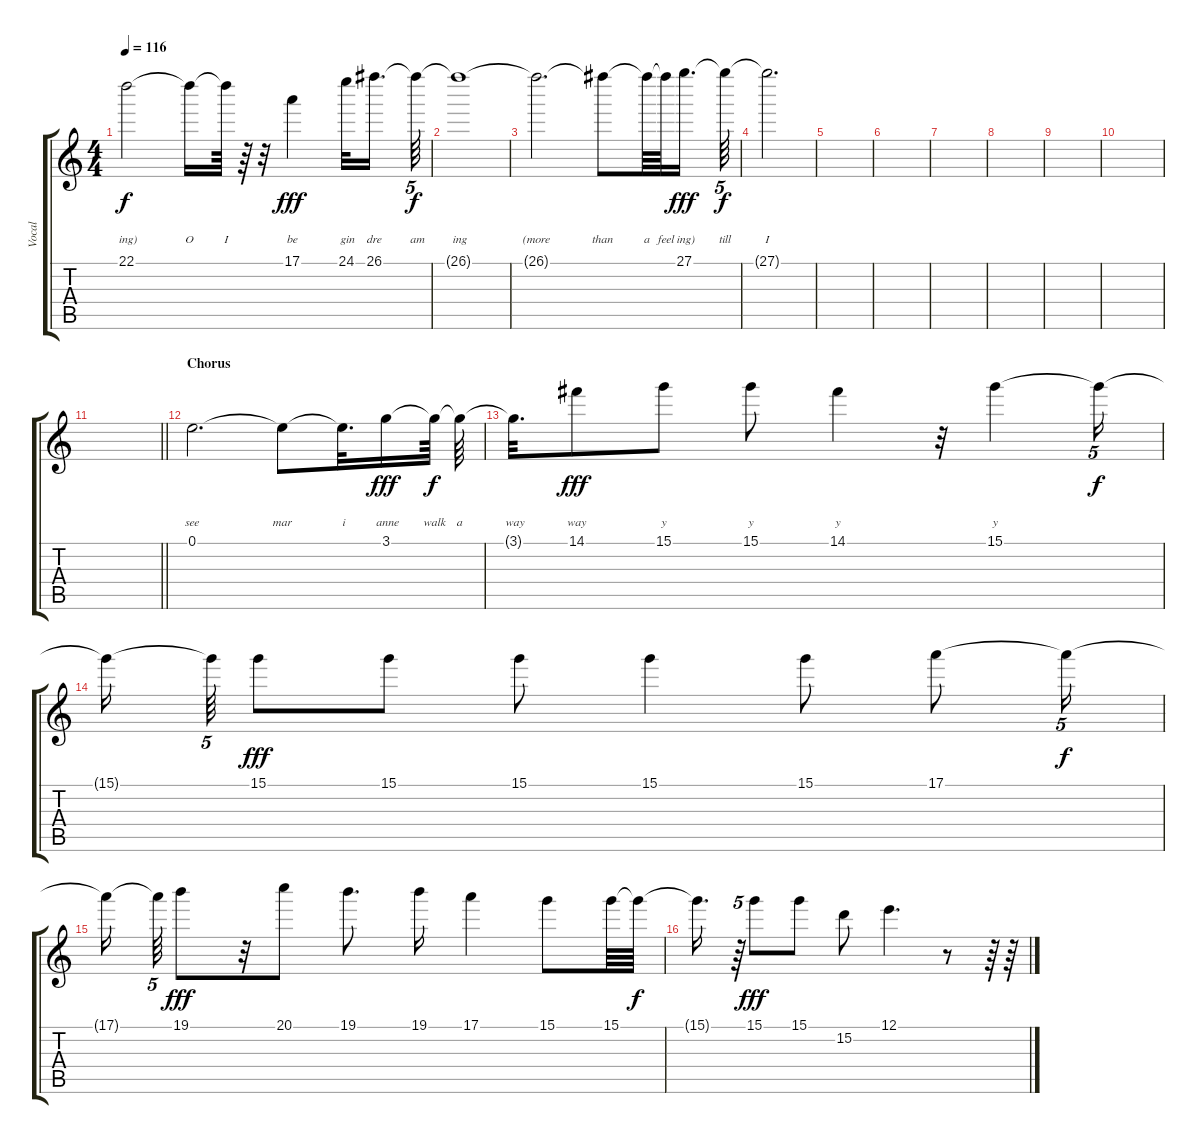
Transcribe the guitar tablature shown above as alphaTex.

\track ("Vocal" "Vocal") {instrument electricguitarjazz}
\staff {score tabs}
\tuning (E4 B3 G3 D3 A2 E2) {hide}
\ts (4 4)
\tempo 116
\clef g2
\ks c
22.1{t}.2{lyrics (0 "") lyrics (1 "") lyrics (2 "") lyrics (3 "") lyrics (4 " ing)") dy f} 22.1{t}.16{lyrics (0 "") lyrics (1 "") lyrics (2 "") lyrics (3 "") lyrics (4 "O")} 22.1{t}.64{lyrics (0 "") lyrics (1 "") lyrics (2 "") lyrics (3 "") lyrics (4 "I")} r.64 r.32 17.1.4{lyrics (0 "") lyrics (1 "") lyrics (2 "") lyrics (3 "") lyrics (4 "be") dy fff} 24.1.32{lyrics (0 "") lyrics (1 "") lyrics (2 "") lyrics (3 "") lyrics (4 " gin")} 26.1.16{d lyrics (0 "") lyrics (1 "") lyrics (2 "") lyrics (3 "") lyrics (4 "dre")} 26.1{t}.64{tu (5 4) lyrics (0 "") lyrics (1 "") lyrics (2 "") lyrics (3 "") lyrics (4 " am") dy f} |
26.1{t}.1{lyrics (0 "") lyrics (1 "") lyrics (2 "") lyrics (3 "") lyrics (4 " ing")} |
26.1{t}.2{d lyrics (0 "") lyrics (1 "") lyrics (2 "") lyrics (3 "") lyrics (4 "(more")} 26.1{t}.8{lyrics (0 "") lyrics (1 "") lyrics (2 "") lyrics (3 "") lyrics (4 "than")} 26.1{t}.64{lyrics (0 "") lyrics (1 "") lyrics (2 "") lyrics (3 "") lyrics (4 "a")} 26.1{t}.64{lyrics (0 "") lyrics (1 "") lyrics (2 "") lyrics (3 "") lyrics (4 "feel")} 27.1.16{d lyrics (0 "") lyrics (1 "") lyrics (2 "") lyrics (3 "") lyrics (4 " ing)") dy fff} 27.1{t}.64{tu (5 4) lyrics (0 "") lyrics (1 "") lyrics (2 "") lyrics (3 "") lyrics (4 "till") dy f} |
27.1{t}.2{d lyrics (0 "") lyrics (1 "") lyrics (2 "") lyrics (3 "") lyrics (4 "I")} |
|
|
|
|
|
|
\barLineRight lightlight
|
\section ("" "Chorus")
0.1.2{d lyrics (0 "") lyrics (1 "") lyrics (2 "") lyrics (3 "") lyrics (4 "see")} 0.1{t}.8{lyrics (0 "") lyrics (1 "") lyrics (2 "") lyrics (3 "") lyrics (4 "mar")} 0.1{t}.32{d lyrics (0 "") lyrics (1 "") lyrics (2 "") lyrics (3 "") lyrics (4 " i")} 3.1.16{lyrics (0 "") lyrics (1 "") lyrics (2 "") lyrics (3 "") lyrics (4 " anne") dy fff} 3.1{t}.64{lyrics (0 "") lyrics (1 "") lyrics (2 "") lyrics (3 "") lyrics (4 "walk") dy f} 3.1{t}.64{lyrics (0 "") lyrics (1 "") lyrics (2 "") lyrics (3 "") lyrics (4 "a")} |
3.1{t}.32{d lyrics (0 "") lyrics (1 "") lyrics (2 "") lyrics (3 "") lyrics (4 " way")} 14.1.8{lyrics (0 "") lyrics (1 "") lyrics (2 "") lyrics (3 "") lyrics (4 "way") dy fff} 15.1.8{lyrics (0 "") lyrics (1 "") lyrics (2 "") lyrics (3 "") lyrics (4 "y")} 15.1.8{lyrics (0 "") lyrics (1 "") lyrics (2 "") lyrics (3 "") lyrics (4 "y")} 14.1.4{lyrics (0 "") lyrics (1 "") lyrics (2 "") lyrics (3 "") lyrics (4 "y")} r.32 15.1.4{lyrics (0 "") lyrics (1 "") lyrics (2 "") lyrics (3 "") lyrics (4 "y")} 15.1{t}.16{tu (5 4) dy f} |
15.1{t}.16{beam splitsecondary} 15.1{t}.64{tu (5 4)} 15.1.8{dy fff} 15.1.8 15.1.8 15.1.4 15.1.8 17.1.8 17.1{t}.16{tu (5 4) dy f} |
17.1{t}.16{beam splitsecondary} 17.1{t}.64{tu (5 4)} 19.1.8{dy fff} r.32 20.1.8 19.1.8{d} 19.1.16 17.1.4 15.1.8 15.1.64 15.1{t}.64{dy f} |
15.1{t}.16{d} r.64{tu (5 4)} 15.1.8{dy fff} 15.1.8 15.2.8 12.1.4{d} r.8 r.64 r.64
